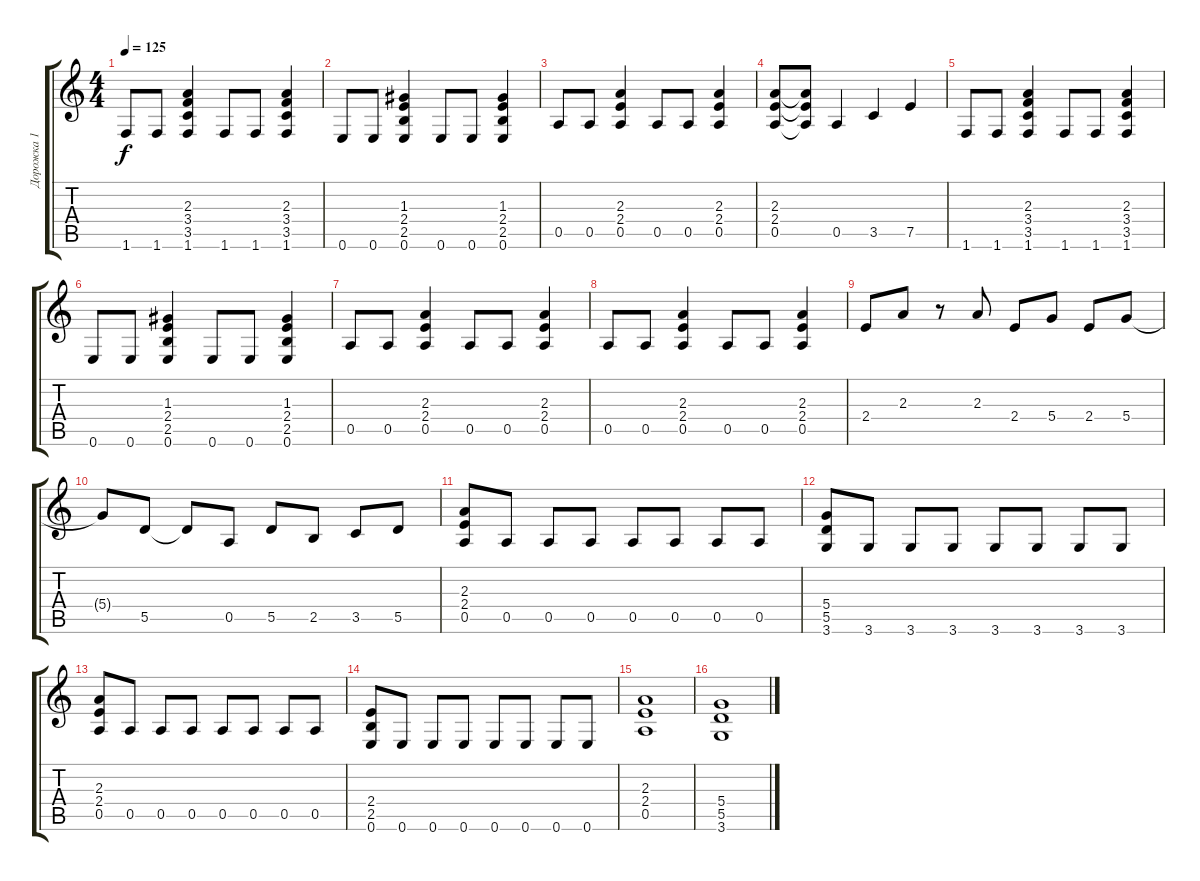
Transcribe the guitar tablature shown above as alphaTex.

\track ("Дорожка 1" "Дорожка 1") {instrument electricguitarclean}
\staff {score tabs}
\tuning (E4 B3 G3 D3 A2 E2) {hide}
\ts (4 4)
\tempo 125
\clef g2
\ks c
1.6.8{dy f} 1.6.8 (2.3 3.4 3.5 1.6).4 1.6.8 1.6.8 (2.3 3.4 3.5 1.6).4 |
0.6.8 0.6.8 (1.3 2.4 2.5 0.6).4 0.6.8 0.6.8 (1.3 2.4 2.5 0.6).4 |
0.5.8 0.5.8 (2.3 2.4 0.5).4 0.5.8 0.5.8 (2.3 2.4 0.5).4 |
(2.3 2.4 0.5).8 (2.3{t} 2.4{t} 0.5{t}).8 0.5.4 3.5.4 7.5.4 |
1.6.8 1.6.8 (2.3 3.4 3.5 1.6).4 1.6.8 1.6.8 (2.3 3.4 3.5 1.6).4 |
0.6.8 0.6.8 (1.3 2.4 2.5 0.6).4 0.6.8 0.6.8 (1.3 2.4 2.5 0.6).4 |
0.5.8 0.5.8 (2.3 2.4 0.5).4 0.5.8 0.5.8 (2.3 2.4 0.5).4 |
0.5.8 0.5.8 (2.3 2.4 0.5).4 0.5.8 0.5.8 (2.3 2.4 0.5).4 |
2.4.8 2.3.8 r.8 2.3.8 2.4.8 5.4.8 2.4.8 5.4.8 |
5.4{t}.8 5.5.8 5.5{t}.8 0.5.8 5.5.8 2.5.8 3.5.8 5.5.8 |
(2.3 2.4 0.5).8 0.5.8 0.5.8 0.5.8 0.5.8 0.5.8 0.5.8 0.5.8 |
(5.4 5.5 3.6).8 3.6.8 3.6.8 3.6.8 3.6.8 3.6.8 3.6.8 3.6.8 |
(2.3 2.4 0.5).8 0.5.8 0.5.8 0.5.8 0.5.8 0.5.8 0.5.8 0.5.8 |
(2.4 2.5 0.6).8 0.6.8 0.6.8 0.6.8 0.6.8 0.6.8 0.6.8 0.6.8 |
(2.3 2.4 0.5).1 |
(5.4 5.5 3.6).1
